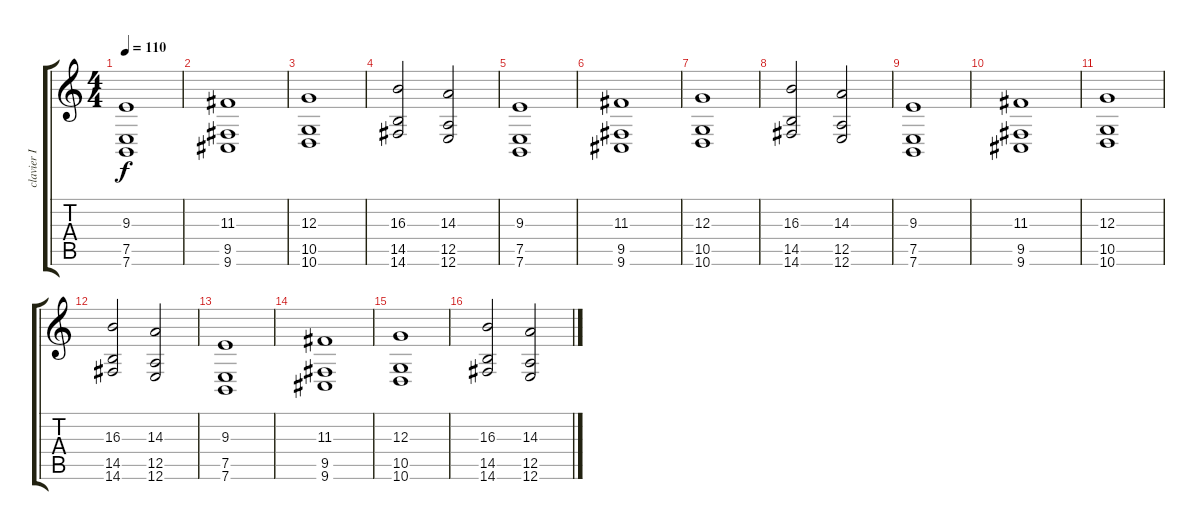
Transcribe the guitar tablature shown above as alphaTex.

\track ("clavier I" "clavier I") {instrument synthstrings1}
\staff {score tabs}
\tuning (E4 B3 G3 D3 A2 E2) {hide}
\ts (4 4)
\tempo 110
\clef g2
\ks c
(9.3 7.5 7.6).1{dy f} |
(11.3 9.5 9.6).1 |
(12.3 10.5 10.6).1 |
(16.3 14.5 14.6).2 (14.3 12.5 12.6).2 |
(9.3 7.5 7.6).1 |
(11.3 9.5 9.6).1 |
(12.3 10.5 10.6).1 |
(16.3 14.5 14.6).2 (14.3 12.5 12.6).2 |
(9.3 7.5 7.6).1 |
(11.3 9.5 9.6).1 |
(12.3 10.5 10.6).1 |
(16.3 14.5 14.6).2 (14.3 12.5 12.6).2 |
(9.3 7.5 7.6).1 |
(11.3 9.5 9.6).1 |
(12.3 10.5 10.6).1 |
(16.3 14.5 14.6).2 (14.3 12.5 12.6).2
